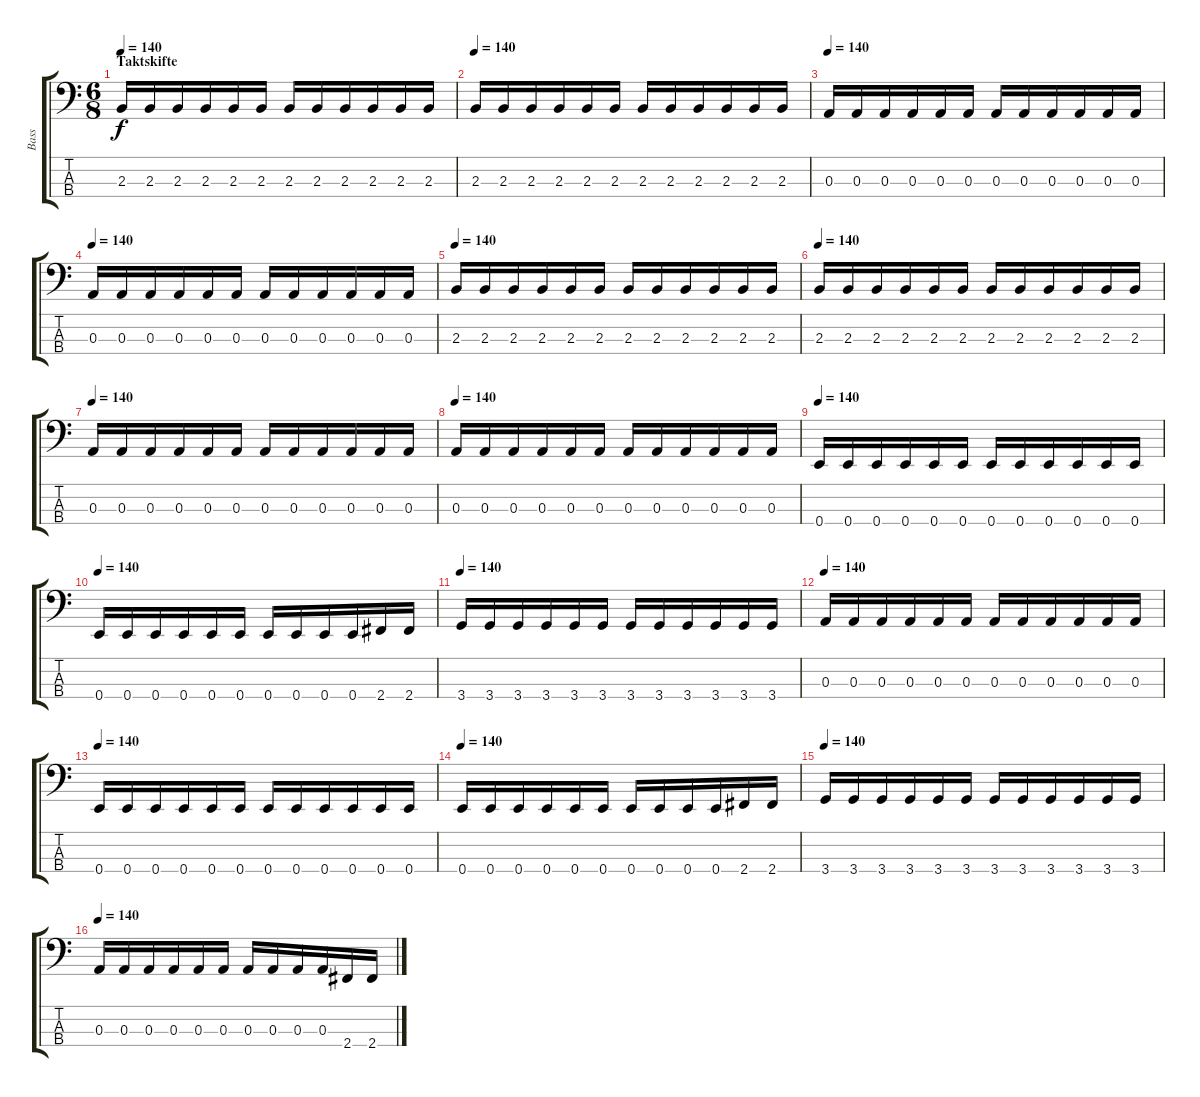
\track ("Bass" "Bass") {instrument electricbasspick}
\staff {score tabs}
\tuning (G2 D2 A1 E1) {hide}
\ts (6 8)
\section ("" "Taktskifte")
\tempo 140
\clef f4
\ks c
2.3.16{dy f} 2.3.16 2.3.16 2.3.16 2.3.16 2.3.16 2.3.16 2.3.16 2.3.16 2.3.16 2.3.16 2.3.16 |
\tempo 140
2.3.16 2.3.16 2.3.16 2.3.16 2.3.16 2.3.16 2.3.16 2.3.16 2.3.16 2.3.16 2.3.16 2.3.16 |
\tempo 140
0.3.16 0.3.16 0.3.16 0.3.16 0.3.16 0.3.16 0.3.16 0.3.16 0.3.16 0.3.16 0.3.16 0.3.16 |
\tempo 140
0.3.16 0.3.16 0.3.16 0.3.16 0.3.16 0.3.16 0.3.16 0.3.16 0.3.16 0.3.16 0.3.16 0.3.16 |
\tempo 140
2.3.16 2.3.16 2.3.16 2.3.16 2.3.16 2.3.16 2.3.16 2.3.16 2.3.16 2.3.16 2.3.16 2.3.16 |
\tempo 140
2.3.16 2.3.16 2.3.16 2.3.16 2.3.16 2.3.16 2.3.16 2.3.16 2.3.16 2.3.16 2.3.16 2.3.16 |
\tempo 140
0.3.16 0.3.16 0.3.16 0.3.16 0.3.16 0.3.16 0.3.16 0.3.16 0.3.16 0.3.16 0.3.16 0.3.16 |
\tempo 140
0.3.16 0.3.16 0.3.16 0.3.16 0.3.16 0.3.16 0.3.16 0.3.16 0.3.16 0.3.16 0.3.16 0.3.16 |
\tempo 140
0.4.16 0.4.16 0.4.16 0.4.16 0.4.16 0.4.16 0.4.16 0.4.16 0.4.16 0.4.16 0.4.16 0.4.16 |
\tempo 140
0.4.16 0.4.16 0.4.16 0.4.16 0.4.16 0.4.16 0.4.16 0.4.16 0.4.16 0.4.16 2.4.16 2.4.16 |
\tempo 140
3.4.16 3.4.16 3.4.16 3.4.16 3.4.16 3.4.16 3.4.16 3.4.16 3.4.16 3.4.16 3.4.16 3.4.16 |
\tempo 140
0.3.16 0.3.16 0.3.16 0.3.16 0.3.16 0.3.16 0.3.16 0.3.16 0.3.16 0.3.16 0.3.16 0.3.16 |
\tempo 140
0.4.16 0.4.16 0.4.16 0.4.16 0.4.16 0.4.16 0.4.16 0.4.16 0.4.16 0.4.16 0.4.16 0.4.16 |
\tempo 140
0.4.16 0.4.16 0.4.16 0.4.16 0.4.16 0.4.16 0.4.16 0.4.16 0.4.16 0.4.16 2.4.16 2.4.16 |
\tempo 140
3.4.16 3.4.16 3.4.16 3.4.16 3.4.16 3.4.16 3.4.16 3.4.16 3.4.16 3.4.16 3.4.16 3.4.16 |
\tempo 140
0.3.16 0.3.16 0.3.16 0.3.16 0.3.16 0.3.16 0.3.16 0.3.16 0.3.16 0.3.16 2.4.16 2.4.16
